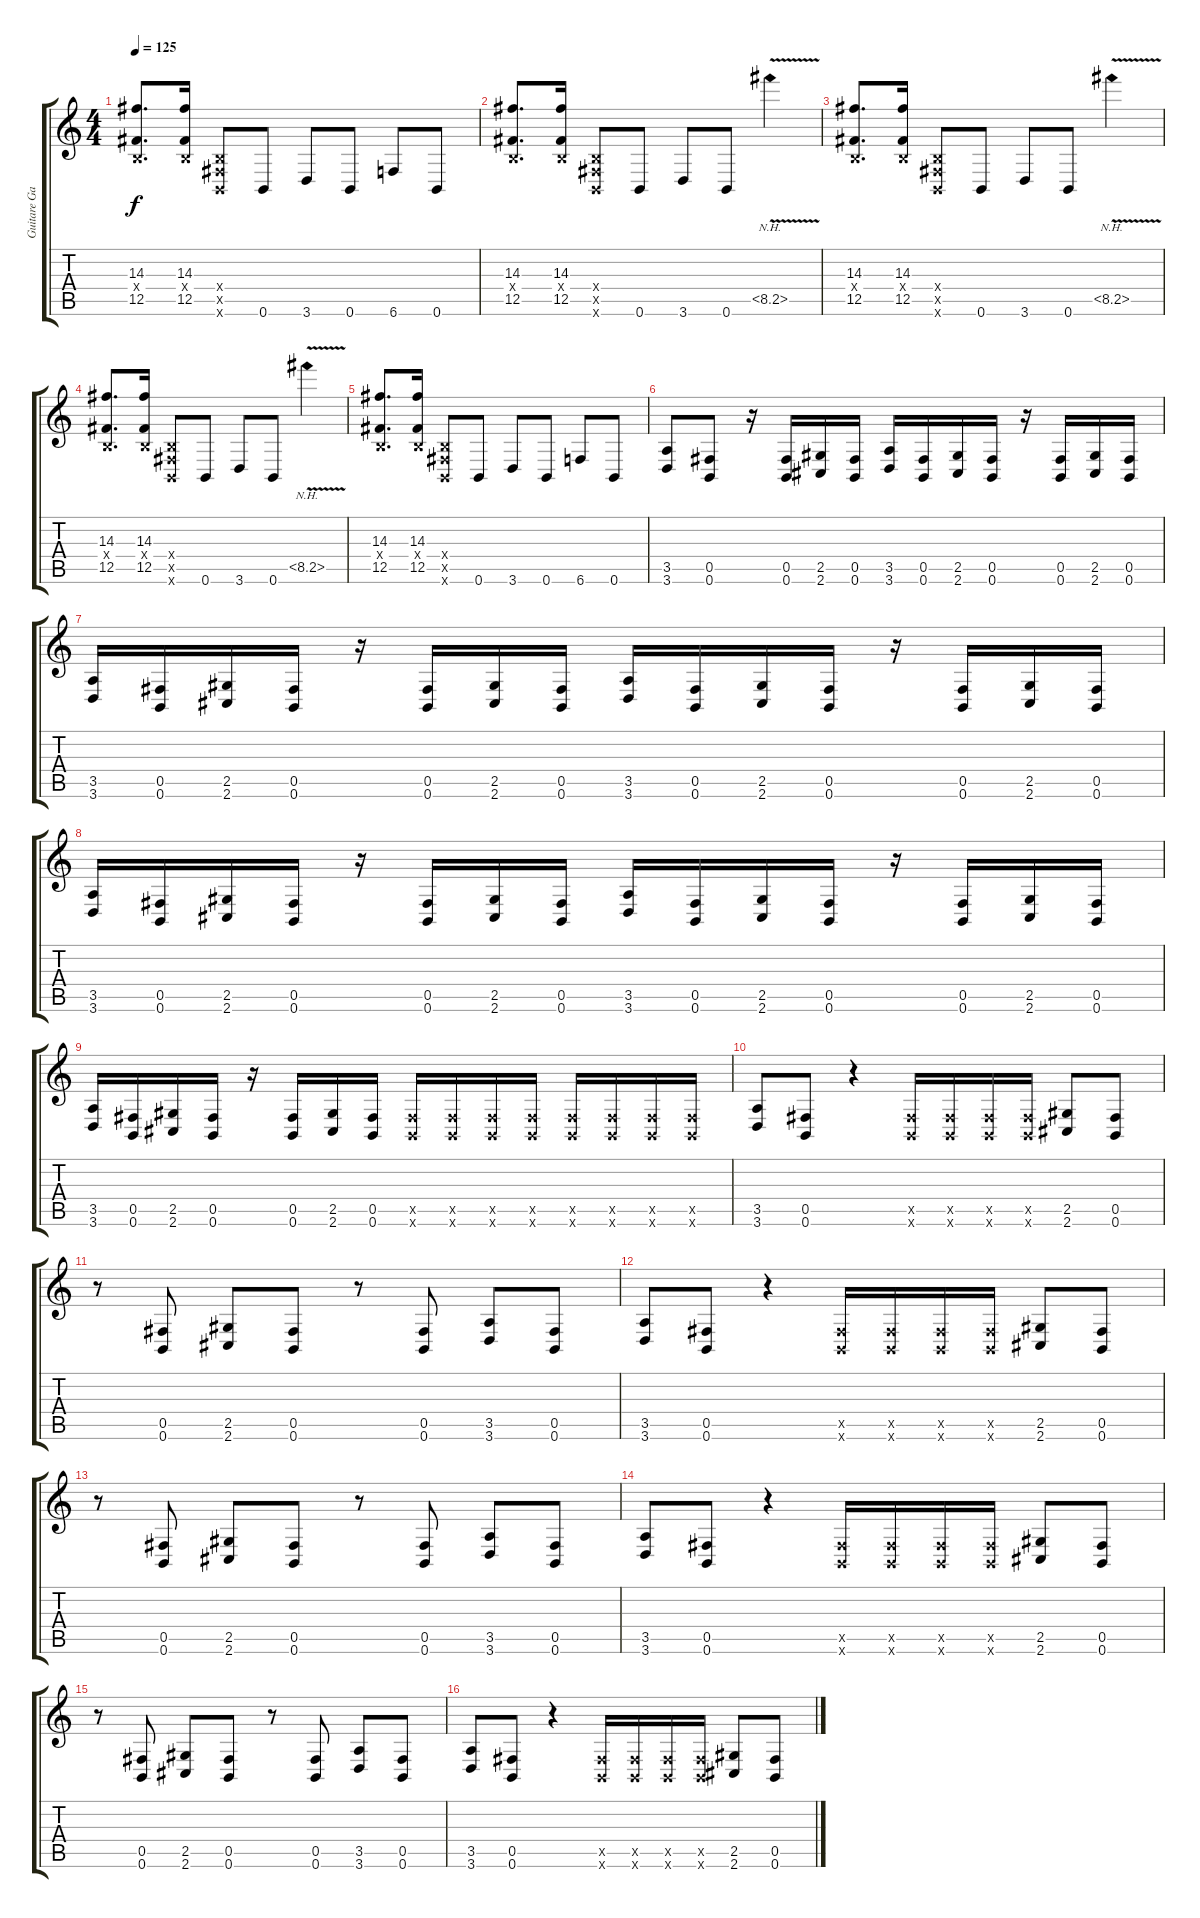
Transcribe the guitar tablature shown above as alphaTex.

\track ("Guitare Gauche" "Guitare Ga") {instrument distortionguitar}
\staff {score tabs}
\tuning (Db4 Ab3 E3 B2 Gb2 B1) {hide}
\ts (4 4)
\tempo 125
\clef g2
\ks c
(14.3 0.4{x} 12.5).8{d dy f} (14.3 0.4{x} 12.5).16 (0.4{x} 0.5{x} 0.6{x}).8 0.6.8 3.6.8 0.6.8 6.6.8 0.6.8 |
(14.3 0.4{x} 12.5).8{d} (14.3 0.4{x} 12.5).16 (0.4{x} 0.5{x} 0.6{x}).8 0.6.8 3.6.8 0.6.8 8.5{nh v}.4 |
(14.3 0.4{x} 12.5).8{d} (14.3 0.4{x} 12.5).16 (0.4{x} 0.5{x} 0.6{x}).8 0.6.8 3.6.8 0.6.8 8.5{nh v}.4 |
(14.3 0.4{x} 12.5).8{d} (14.3 0.4{x} 12.5).16 (0.4{x} 0.5{x} 0.6{x}).8 0.6.8 3.6.8 0.6.8 8.5{nh v}.4 |
(14.3 0.4{x} 12.5).8{d} (14.3 0.4{x} 12.5).16 (0.4{x} 0.5{x} 0.6{x}).8 0.6.8 3.6.8 0.6.8 6.6.8 0.6.8 |
(3.5 3.6).8 (0.5 0.6).8 r.16 (0.5 0.6).16 (2.5 2.6).16 (0.5 0.6).16 (3.5 3.6).16 (0.5 0.6).16 (2.5 2.6).16 (0.5 0.6).16 r.16 (0.5 0.6).16 (2.5 2.6).16 (0.5 0.6).16 |
(3.5 3.6).16 (0.5 0.6).16 (2.5 2.6).16 (0.5 0.6).16 r.16 (0.5 0.6).16 (2.5 2.6).16 (0.5 0.6).16 (3.5 3.6).16 (0.5 0.6).16 (2.5 2.6).16 (0.5 0.6).16 r.16 (0.5 0.6).16 (2.5 2.6).16 (0.5 0.6).16 |
(3.5 3.6).16 (0.5 0.6).16 (2.5 2.6).16 (0.5 0.6).16 r.16 (0.5 0.6).16 (2.5 2.6).16 (0.5 0.6).16 (3.5 3.6).16 (0.5 0.6).16 (2.5 2.6).16 (0.5 0.6).16 r.16 (0.5 0.6).16 (2.5 2.6).16 (0.5 0.6).16 |
(3.5 3.6).16 (0.5 0.6).16 (2.5 2.6).16 (0.5 0.6).16 r.16 (0.5 0.6).16 (2.5 2.6).16 (0.5 0.6).16 (0.5{x} 0.6{x}).16 (0.5{x} 0.6{x}).16 (0.5{x} 0.6{x}).16 (0.5{x} 0.6{x}).16 (0.5{x} 0.6{x}).16 (0.5{x} 0.6{x}).16 (0.5{x} 0.6{x}).16 (0.5{x} 0.6{x}).16 |
(3.5 3.6).8 (0.5 0.6).8 r.4 (0.5{x} 0.6{x}).16 (0.5{x} 0.6{x}).16 (0.5{x} 0.6{x}).16 (0.5{x} 0.6{x}).16 (2.5 2.6).8 (0.5 0.6).8 |
r.8 (0.5 0.6).8 (2.5 2.6).8 (0.5 0.6).8 r.8 (0.5 0.6).8 (3.5 3.6).8 (0.5 0.6).8 |
(3.5 3.6).8 (0.5 0.6).8 r.4 (0.5{x} 0.6{x}).16 (0.5{x} 0.6{x}).16 (0.5{x} 0.6{x}).16 (0.5{x} 0.6{x}).16 (2.5 2.6).8 (0.5 0.6).8 |
r.8 (0.5 0.6).8 (2.5 2.6).8 (0.5 0.6).8 r.8 (0.5 0.6).8 (3.5 3.6).8 (0.5 0.6).8 |
(3.5 3.6).8 (0.5 0.6).8 r.4 (0.5{x} 0.6{x}).16 (0.5{x} 0.6{x}).16 (0.5{x} 0.6{x}).16 (0.5{x} 0.6{x}).16 (2.5 2.6).8 (0.5 0.6).8 |
r.8 (0.5 0.6).8 (2.5 2.6).8 (0.5 0.6).8 r.8 (0.5 0.6).8 (3.5 3.6).8 (0.5 0.6).8 |
(3.5 3.6).8 (0.5 0.6).8 r.4 (0.5{x} 0.6{x}).16 (0.5{x} 0.6{x}).16 (0.5{x} 0.6{x}).16 (0.5{x} 0.6{x}).16 (2.5 2.6).8 (0.5 0.6).8
